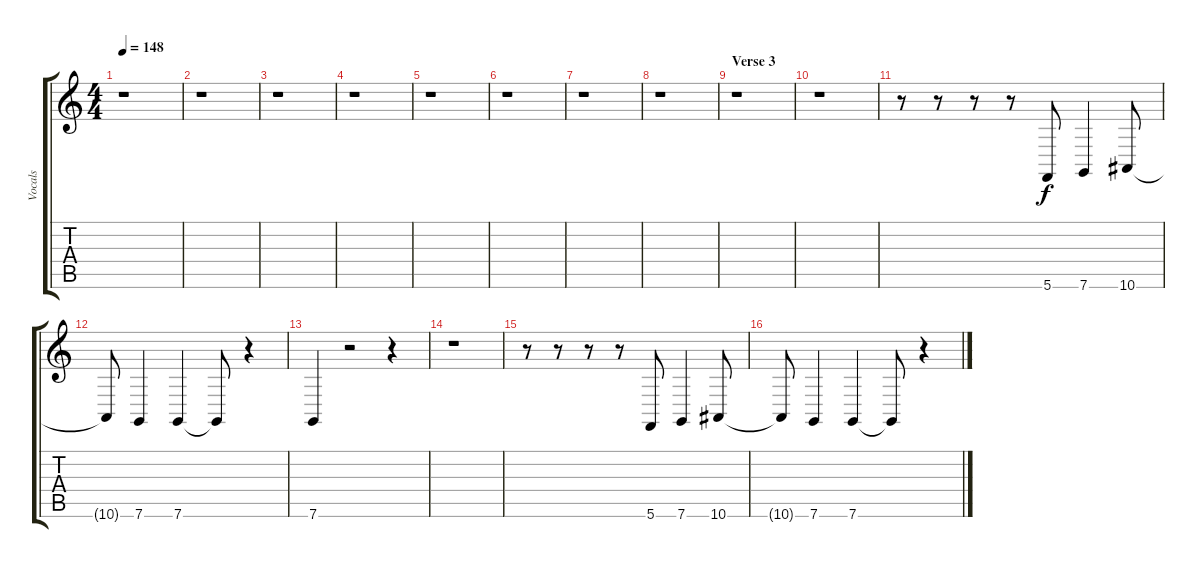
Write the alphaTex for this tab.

\track ("Vocals" "Vocals") {instrument lead2sawtooth}
\staff {score tabs}
\tuning (D4 A3 F3 C3 G2 C2) {hide}
\ts (4 4)
\tempo 148
\clef g2
\ks c
r.1{dy f} |
r.1 |
r.1 |
r.1 |
r.1 |
r.1 |
r.1 |
r.1 |
\section ("" "Verse 3")
r.1{volume 12} |
r.1 |
r.8 r.8 r.8 r.8 5.6.8 7.6.4 10.6.8 |
10.6{t}.8 7.6.4 7.6.4 7.6{t}.8 r.4 |
7.6.4 r.2 r.4 |
r.1 |
r.8 r.8 r.8 r.8 5.6.8 7.6.4 10.6.8 |
10.6{t}.8 7.6.4 7.6.4 7.6{t}.8 r.4
